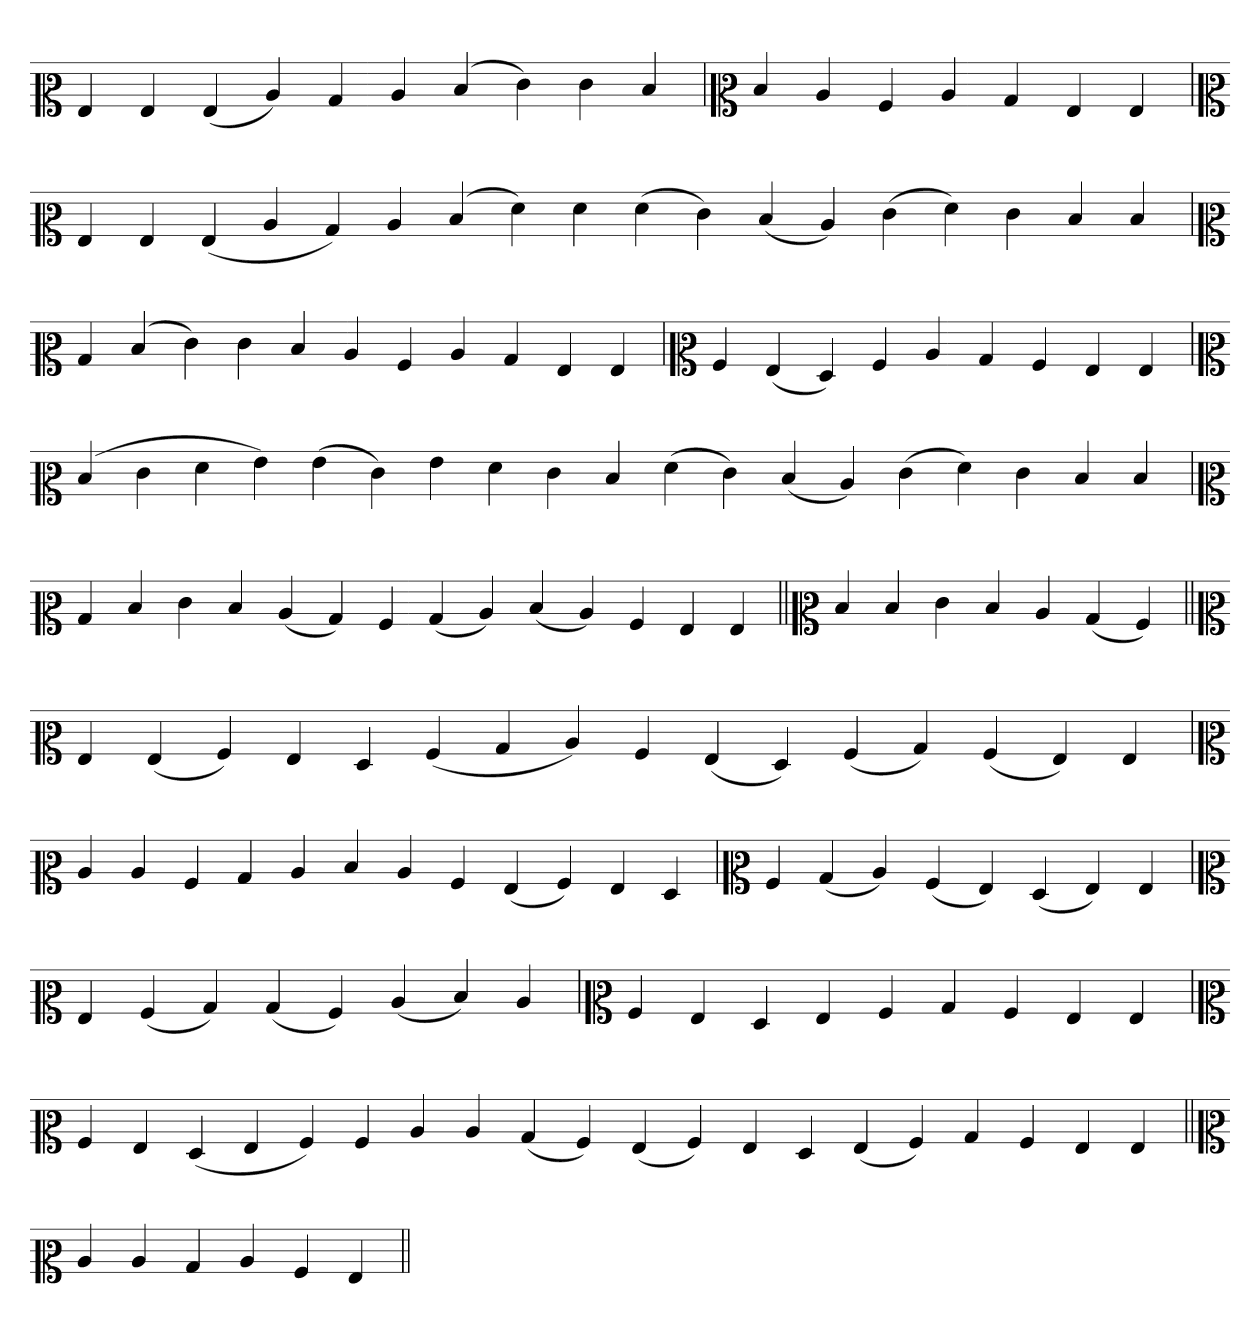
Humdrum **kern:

**kern
*part1
*staff1
*clefC2
=
4G
4G
(4G
4c)
4B
4c
(4d
4e)
4e
4d
=`
*clefC2
4d
4c
4A
4c
4B
4G
4G
='
*clefC2
4G
4G
(4G
4c
4B)
4c
(4d
4f)
4f
(4f
4e)
(4d
4c)
(4e
4f)
4e
4d
4d
=
*clefC2
4B
(4d
4e)
4e
4d
4c
4A
4c
4B
4G
4G
='
*clefC2
4A
(4G
4F)
4A
4c
4B
4A
4G
4G
=
*clefC2
(4d
4e
4f
4g)
(4g
4e)
4g
4f
4e
4d
(4f
4e)
(4d
4c)
(4e
4f)
4e
4d
4d
='
*clefC2
4B
4d
4e
4d
(4c
4B)
4A
(4B
4c)
(4d
4c)
4A
4G
4G
=||
*clefC2
4d
4d
4e
4d
4c
(4B
4A)
=||
*clefC2
4G
(4G
4A)
4G
4F
(4A
4B
4c)
4A
(4G
4F)
(4A
4B)
(4A
4G)
4G
='
*clefC2
4c
4c
4A
4B
4c
4d
4c
4A
(4G
4A)
4G
4F
=`
*clefC2
4A
(4B
4c)
(4A
4G)
(4F
4G)
4G
=
*clefC2
4G
(4A
4B)
(4B
4A)
(4c
4d)
4c
=`
*clefC2
4A
4G
4F
4G
4A
4B
4A
4G
4G
='
*clefC2
4A
4G
(4F
4G
4A)
4A
4c
4c
(4B
4A)
(4G
4A)
4G
4F
(4G
4A)
4B
4A
4G
4G
=||
*clefC2
4c
4c
4B
4c
4A
4G
=||
*-
